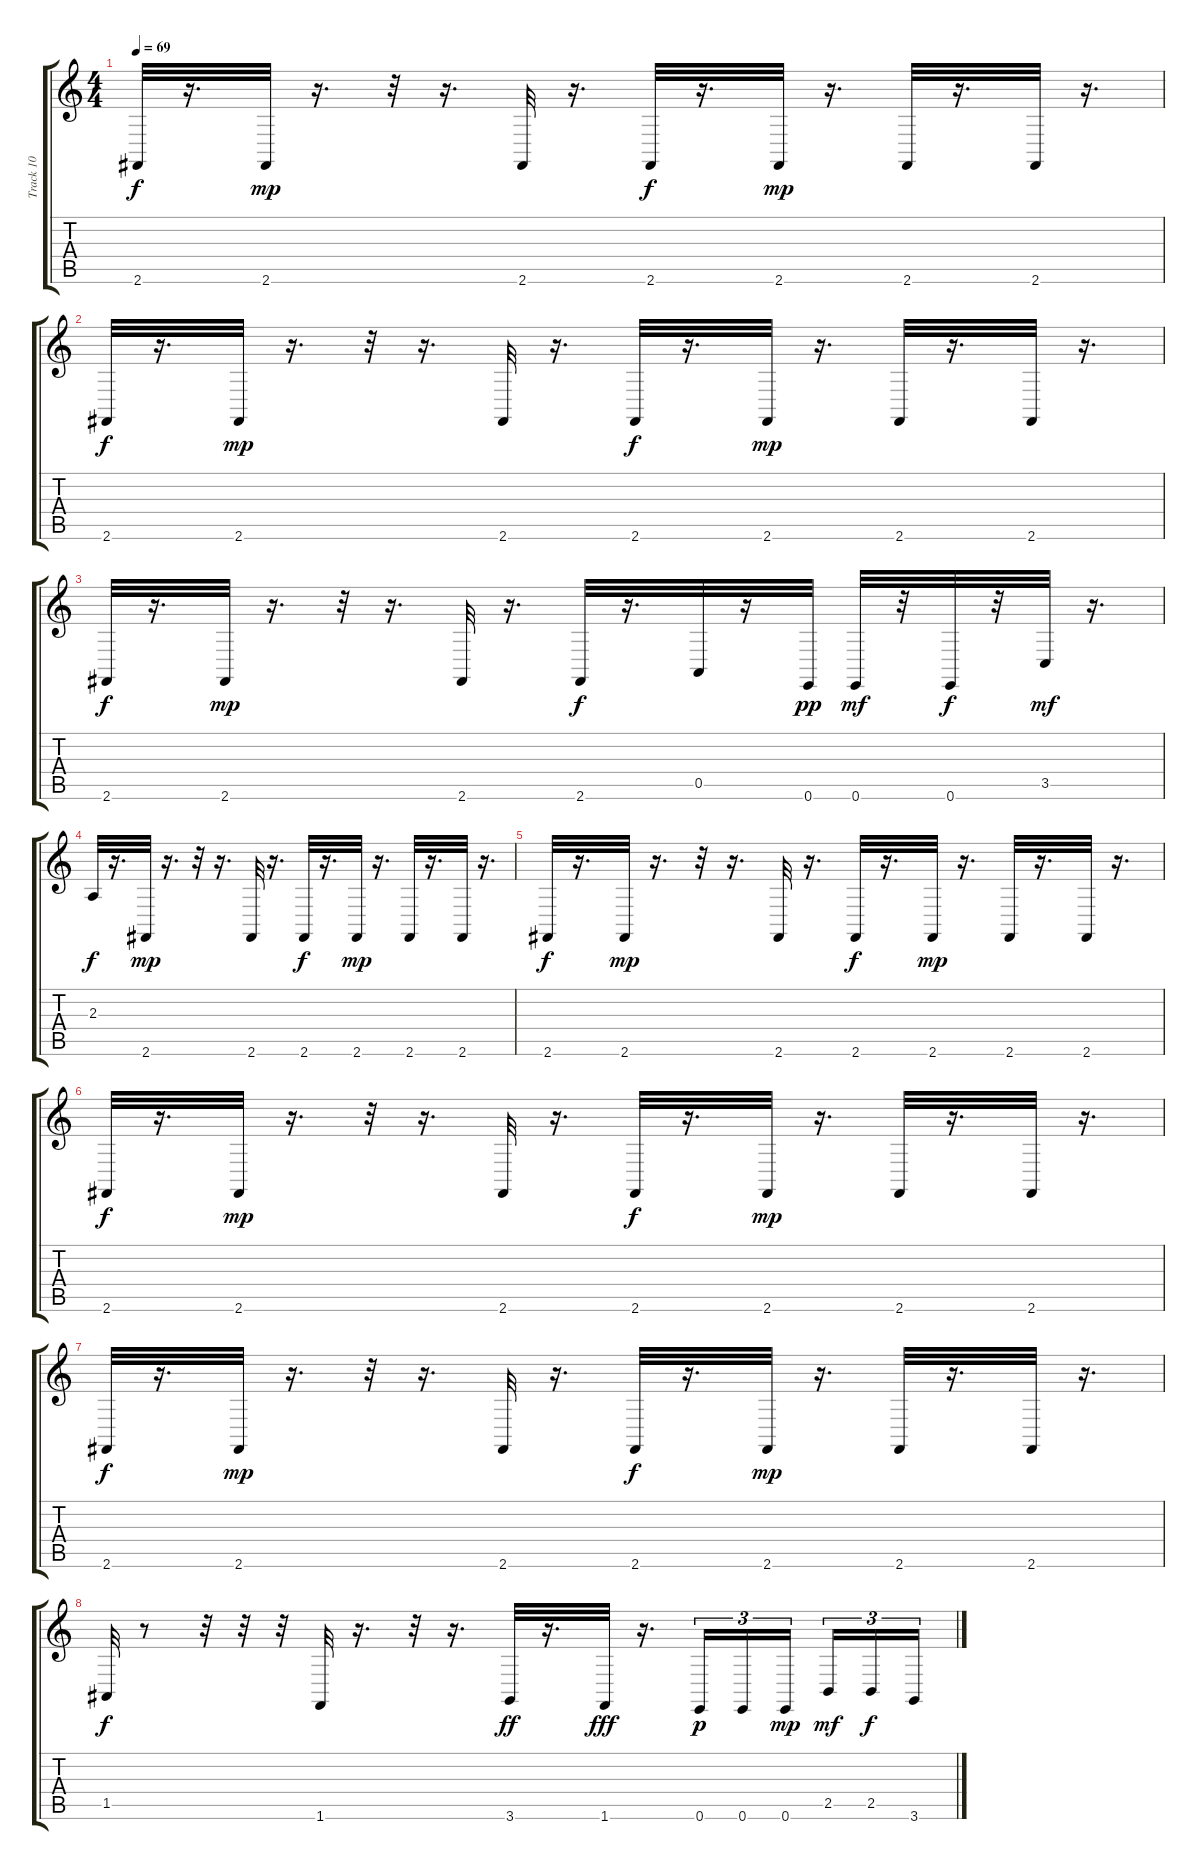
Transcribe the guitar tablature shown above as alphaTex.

\track ("Track 10" "Track 10") {instrument acousticgrandpiano}
\staff {score tabs}
\tuning (E4 B3 G3 D3 A2 E2) {hide}
\ts (4 4)
\tempo 69
\clef g2
\ks c
2.6.32{dy f} r.16{d} 2.6.32{dy mp} r.16{d} r.32 r.16{d} 2.6.32 r.16{d} 2.6.32{dy f} r.16{d} 2.6.32{dy mp} r.16{d} 2.6.32 r.16{d} 2.6.32 r.16{d} |
2.6.32{dy f} r.16{d} 2.6.32{dy mp} r.16{d} r.32 r.16{d} 2.6.32 r.16{d} 2.6.32{dy f} r.16{d} 2.6.32{dy mp} r.16{d} 2.6.32 r.16{d} 2.6.32 r.16{d} |
2.6.32{dy f} r.16{d} 2.6.32{dy mp} r.16{d} r.32 r.16{d} 2.6.32 r.16{d} 2.6.32{dy f} r.16{d} 0.5.32 r.16 0.6.32{dy pp} 0.6.32{dy mf} r.32 0.6.32{dy f} r.32 3.5.32{dy mf} r.16{d} |
2.3.32{dy f} r.16{d} 2.6.32{dy mp} r.16{d} r.32 r.16{d} 2.6.32 r.16{d} 2.6.32{dy f} r.16{d} 2.6.32{dy mp} r.16{d} 2.6.32 r.16{d} 2.6.32 r.16{d} |
2.6.32{dy f} r.16{d} 2.6.32{dy mp} r.16{d} r.32 r.16{d} 2.6.32 r.16{d} 2.6.32{dy f} r.16{d} 2.6.32{dy mp} r.16{d} 2.6.32 r.16{d} 2.6.32 r.16{d} |
2.6.32{dy f} r.16{d} 2.6.32{dy mp} r.16{d} r.32 r.16{d} 2.6.32 r.16{d} 2.6.32{dy f} r.16{d} 2.6.32{dy mp} r.16{d} 2.6.32 r.16{d} 2.6.32 r.16{d} |
2.6.32{dy f} r.16{d} 2.6.32{dy mp} r.16{d} r.32 r.16{d} 2.6.32 r.16{d} 2.6.32{dy f} r.16{d} 2.6.32{dy mp} r.16{d} 2.6.32 r.16{d} 2.6.32 r.16{d} |
1.5.32{dy f} r.8 r.32 r.32 r.32 1.6.32 r.16{d} r.32 r.16{d} 3.6.32{dy ff} r.16{d} 1.6.32{dy fff} r.16{d} 0.6.16{tu (3 2) dy p} 0.6.16{tu (3 2)} 0.6.16{tu (3 2) dy mp} 2.5.16{tu (3 2) dy mf} 2.5.16{tu (3 2) dy f} 3.6.16{tu (3 2)}
